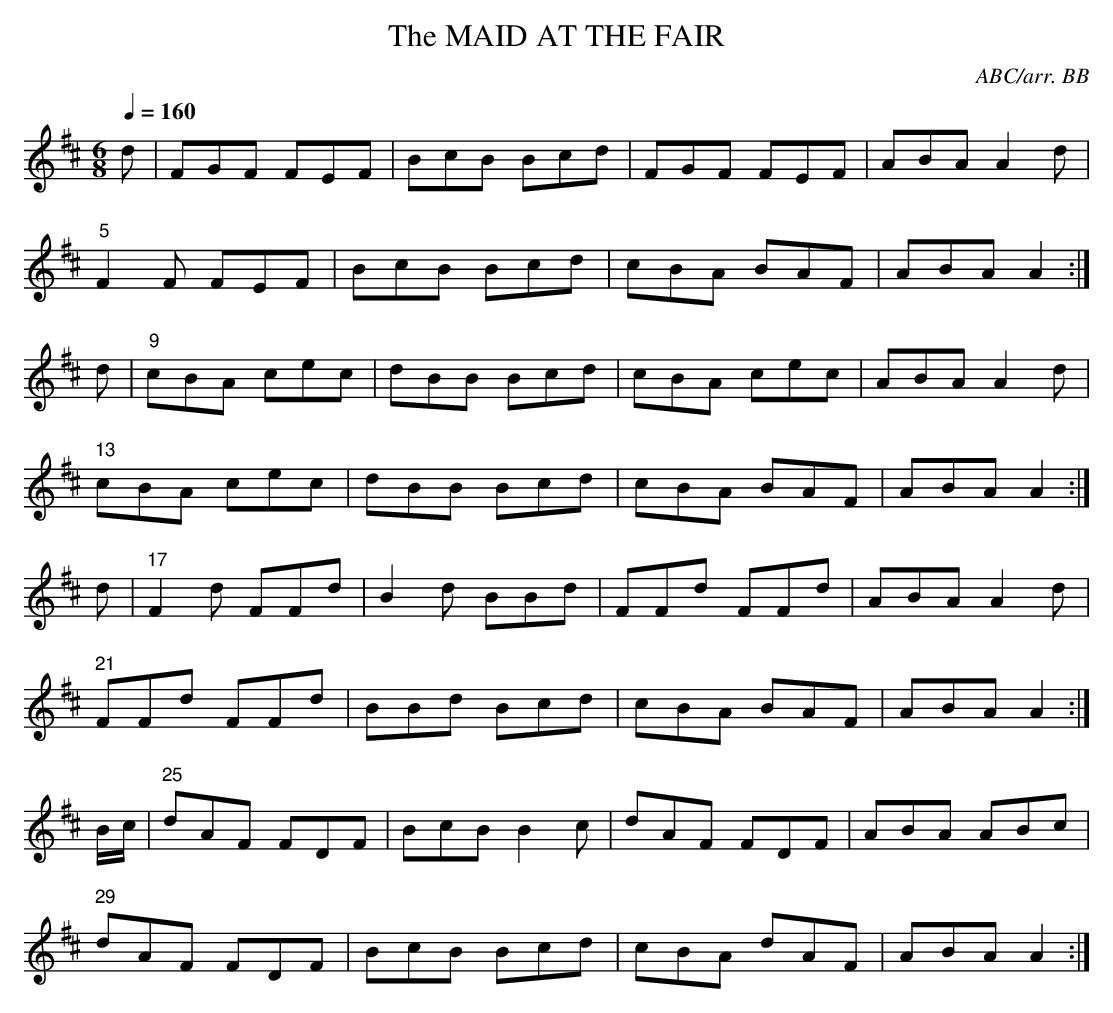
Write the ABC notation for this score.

X:1
T:MAID AT THE FAIR, The
C:ABC/arr. BB
L:1/8
M:6/8
Q:1/4=160
K:D
d|FGF FEF|BcB Bcd|FGF FEF|ABA A2d|
"5"F2F FEF|BcB Bcd|cBA BAF|ABA A2 :|
d|"9"cBA cec|dBB Bcd|cBA cec|ABA A2d|
"13"cBA cec|dBB Bcd|cBA BAF|ABA A2 :|
d|"17"F2d FFd|B2d BBd|FFd FFd|ABA A2d|
"21"FFd FFd|BBd Bcd|cBA BAF|ABA A2 :|
B/c/|"25"dAF FDF|BcB B2c|dAF FDF|ABA ABc|
"29"dAF FDF|BcB Bcd|cBA dAF|ABA A2 :|
